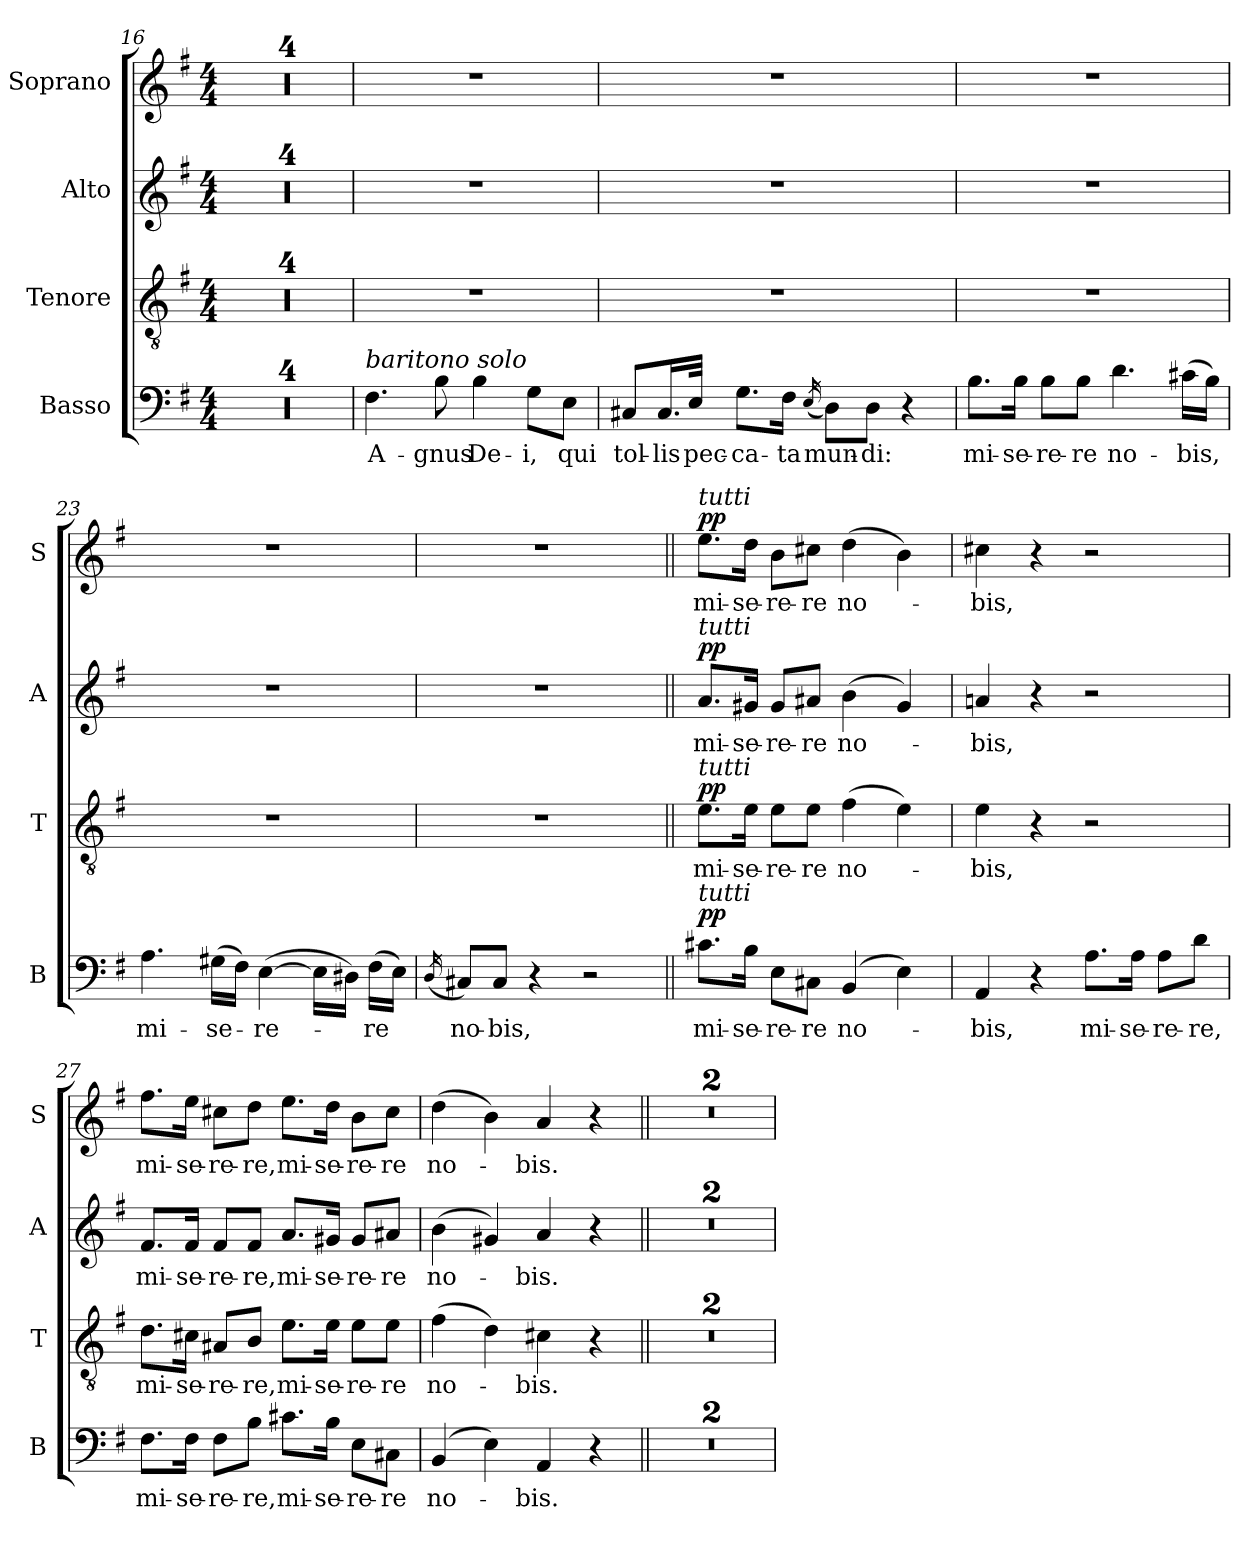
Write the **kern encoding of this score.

**kern	**text	**dynam	**kern	**text	**dynam	**kern	**text	**dynam	**kern	**text	**dynam
*part4	*part4	*part4	*part3	*part3	*part3	*part2	*part2	*part2	*part1	*part1	*part1
*staff4	*staff4	*staff4	*staff3	*staff3	*staff3	*staff2	*staff2	*staff2	*staff1	*staff1	*staff1
*I"Basso	*	*	*I"Tenore	*	*	*I"Alto	*	*	*I"Soprano	*	*
*I'B	*	*	*I'T	*	*	*I'A	*	*	*I'S	*	*
*clefF4	*	*	*clefGv2	*	*	*clefG2	*	*	*clefG2	*	*
*k[f#]	*	*	*k[f#]	*	*	*k[f#]	*	*	*k[f#]	*	*
*G:	*	*	*G:	*	*	*G:	*	*	*G:	*	*
*M4/4	*	*	*M4/4	*	*	*M4/4	*	*	*M4/4	*	*
=16	=16	=16	=16	=16	=16	=16	=16	=16	=16	=16	=16
1r	.	.	1r	.	.	1r	.	.	1r	.	.
=17	=17	=17	=17	=17	=17	=17	=17	=17	=17	=17	=17
1r	.	.	1r	.	.	1r	.	.	1r	.	.
=18	=18	=18	=18	=18	=18	=18	=18	=18	=18	=18	=18
1r	.	.	1r	.	.	1r	.	.	1r	.	.
=19	=19	=19	=19	=19	=19	=19	=19	=19	=19	=19	=19
1r	.	.	1r	.	.	1r	.	.	1r	.	.
=20	=20	=20	=20	=20	=20	=20	=20	=20	=20	=20	=20
!LO:TX:a:i:t=baritono solo	!	!	!	!	!	!	!	!	!	!	!
!	!LO:LY:b	!	!	!	!	!	!	!	!	!	!
4.F#\	A-	.	1r	.	.	1r	.	.	1r	.	.
!	!LO:LY:b	!	!	!	!	!	!	!	!	!	!
8B\	-gnus	.	.	.	.	.	.	.	.	.	.
!	!LO:LY:b	!	!	!	!	!	!	!	!	!	!
4B\	De-	.	.	.	.	.	.	.	.	.	.
!	!LO:LY:b	!	!	!	!	!	!	!	!	!	!
8G\L	-i,	.	.	.	.	.	.	.	.	.	.
!	!LO:LY:b	!	!	!	!	!	!	!	!	!	!
8E\J	qui	.	.	.	.	.	.	.	.	.	.
!!LO:LB:g=z
=21	=21	=21	=21	=21	=21	=21	=21	=21	=21	=21	=21
!	!LO:LY:b	!	!	!	!	!	!	!	!	!	!
8C#X/L	tol-	.	1r	.	.	1r	.	.	1r	.	.
!	!LO:LY:b	!	!	!	!	!	!	!	!	!	!
16.C#/L	-lis	.	.	.	.	.	.	.	.	.	.
!	!LO:LY:b	!	!	!	!	!	!	!	!	!	!
32E/JJk	pec-	.	.	.	.	.	.	.	.	.	.
!	!LO:LY:b	!	!	!	!	!	!	!	!	!	!
8.G\L	-ca-	.	.	.	.	.	.	.	.	.	.
!	!LO:LY:b	!	!	!	!	!	!	!	!	!	!
16F#\Jk	-ta	.	.	.	.	.	.	.	.	.	.
(<16qE/	.	.	.	.	.	.	.	.	.	.	.
!	!LO:LY:b	!	!	!	!	!	!	!	!	!	!
8D\L)	mun-	.	.	.	.	.	.	.	.	.	.
!	!LO:LY:b	!	!	!	!	!	!	!	!	!	!
8D\J	-di:	.	.	.	.	.	.	.	.	.	.
4r	.	.	.	.	.	.	.	.	.	.	.
=22	=22	=22	=22	=22	=22	=22	=22	=22	=22	=22	=22
!	!LO:LY:b	!	!	!	!	!	!	!	!	!	!
8.B\L	mi-	.	1r	.	.	1r	.	.	1r	.	.
!	!LO:LY:b	!	!	!	!	!	!	!	!	!	!
16B\Jk	-se-	.	.	.	.	.	.	.	.	.	.
!	!LO:LY:b	!	!	!	!	!	!	!	!	!	!
8B\L	-re-	.	.	.	.	.	.	.	.	.	.
!	!LO:LY:b	!	!	!	!	!	!	!	!	!	!
8B\J	-re	.	.	.	.	.	.	.	.	.	.
!	!LO:LY:b	!	!	!	!	!	!	!	!	!	!
4.d\	no-	.	.	.	.	.	.	.	.	.	.
!	!LO:LY:b	!	!	!	!	!	!	!	!	!	!
(>16c#X\LL	-bis,	.	.	.	.	.	.	.	.	.	.
16B\JJ)	.	.	.	.	.	.	.	.	.	.	.
=23	=23	=23	=23	=23	=23	=23	=23	=23	=23	=23	=23
!	!LO:LY:b	!	!	!	!	!	!	!	!	!	!
4.A\	mi-	.	1r	.	.	1r	.	.	1r	.	.
!	!LO:LY:b	!	!	!	!	!	!	!	!	!	!
(>16G#X\LL	-se-	.	.	.	.	.	.	.	.	.	.
16F#\JJ)	.	.	.	.	.	.	.	.	.	.	.
!	!LO:LY:b	!	!	!	!	!	!	!	!	!	!
(>[4E\	-re-	.	.	.	.	.	.	.	.	.	.
16E\LL]	.	.	.	.	.	.	.	.	.	.	.
16D#X\JJ)	.	.	.	.	.	.	.	.	.	.	.
!	!LO:LY:b	!	!	!	!	!	!	!	!	!	!
(>16F#\LL	-re	.	.	.	.	.	.	.	.	.	.
16E\JJ)	.	.	.	.	.	.	.	.	.	.	.
=24	=24	=24	=24	=24	=24	=24	=24	=24	=24	=24	=24
(<16qD/	.	.	.	.	.	.	.	.	.	.	.
!	!LO:LY:b	!	!	!	!	!	!	!	!	!	!
8C#X/L)	no-	.	1r	.	.	1r	.	.	1r	.	.
!	!LO:LY:b	!	!	!	!	!	!	!	!	!	!
8C#/J	-bis,	.	.	.	.	.	.	.	.	.	.
4r	.	.	.	.	.	.	.	.	.	.	.
2r	.	.	.	.	.	.	.	.	.	.	.
!!LO:LB:g=z
=25||	=25||	=25||	=25||	=25||	=25||	=25||	=25||	=25||	=25||	=25||	=25||
!	!	!	!	!	!	!	!	!	!LO:TX:a:i:t=tutti	!	!
!	!	!	!	!	!	!LO:TX:a:i:t=tutti	!	!	!	!	!
!	!	!	!LO:TX:a:i:t=tutti	!	!	!	!	!	!	!	!
!LO:TX:a:i:t=tutti	!	!	!	!	!	!	!	!	!	!	!
!	!LO:LY:b	!LO:DY:a	!	!LO:LY:b	!LO:DY:a	!	!LO:LY:b	!LO:DY:a	!	!LO:LY:b	!LO:DY:a
8.c#X\L	mi-	pp	8.e\L	mi-	pp	8.a/L	mi-	pp	8.ee\L	mi-	pp
!	!LO:LY:b	!	!	!LO:LY:b	!	!	!LO:LY:b	!	!	!LO:LY:b	!
16B\Jk	-se-	.	16e\Jk	-se-	.	16g#X/Jk	-se-	.	16dd\Jk	-se-	.
!	!LO:LY:b	!	!	!LO:LY:b	!	!	!LO:LY:b	!	!	!LO:LY:b	!
8E\L	-re-	.	8e\L	-re-	.	8g#/L	-re-	.	8b\L	-re-	.
!	!LO:LY:b	!	!	!LO:LY:b	!	!	!LO:LY:b	!	!	!LO:LY:b	!
8C#X\J	-re	.	8e\J	-re	.	8a#X/J	-re	.	8cc#X\J	-re	.
!	!LO:LY:b	!	!	!LO:LY:b	!	!	!LO:LY:b	!	!	!LO:LY:b	!
(>4BB/	no-	.	(>4f#\	no-	.	(>4b\	no-	.	(>4dd\	no-	.
4E\)	.	.	4e\)	.	.	4g#/)	.	.	4b\)	.	.
=26	=26	=26	=26	=26	=26	=26	=26	=26	=26	=26	=26
!	!LO:LY:b	!	!	!LO:LY:b	!	!	!LO:LY:b	!	!	!LO:LY:b	!
4AA/	-bis,	.	4e\	-bis,	.	4an/	-bis,	.	4cc#X\	-bis,	.
4r	.	.	4r	.	.	4r	.	.	4r	.	.
!	!LO:LY:b	!	!	!	!	!	!	!	!	!	!
8.A\L	mi-	.	2r	.	.	2r	.	.	2r	.	.
!	!LO:LY:b	!	!	!	!	!	!	!	!	!	!
16A\Jk	-se-	.	.	.	.	.	.	.	.	.	.
!	!LO:LY:b	!	!	!	!	!	!	!	!	!	!
8A\L	-re-	.	.	.	.	.	.	.	.	.	.
!	!LO:LY:b	!	!	!	!	!	!	!	!	!	!
8d\J	-re,	.	.	.	.	.	.	.	.	.	.
=27	=27	=27	=27	=27	=27	=27	=27	=27	=27	=27	=27
!	!LO:LY:b	!	!	!LO:LY:b	!	!	!LO:LY:b	!	!	!LO:LY:b	!
8.F#\L	mi-	.	8.d\L	mi-	.	8.f#/L	mi-	.	8.ff#\L	mi-	.
!	!LO:LY:b	!	!	!LO:LY:b	!	!	!LO:LY:b	!	!	!LO:LY:b	!
16F#\Jk	-se-	.	16c#X\Jk	-se-	.	16f#/Jk	-se-	.	16ee\Jk	-se-	.
!	!LO:LY:b	!	!	!LO:LY:b	!	!	!LO:LY:b	!	!	!LO:LY:b	!
8F#\L	-re-	.	8A#X/L	-re-	.	8f#/L	-re-	.	8cc#X\L	-re-	.
!	!LO:LY:b	!	!	!LO:LY:b	!	!	!LO:LY:b	!	!	!LO:LY:b	!
8B\J	-re,	.	8B/J	-re,	.	8f#/J	-re,	.	8dd\J	-re,	.
!	!LO:LY:b	!	!	!LO:LY:b	!	!	!LO:LY:b	!	!	!LO:LY:b	!
8.c#X\L	mi-	.	8.e\L	mi-	.	8.a/L	mi-	.	8.ee\L	mi-	.
!	!LO:LY:b	!	!	!LO:LY:b	!	!	!LO:LY:b	!	!	!LO:LY:b	!
16B\Jk	-se-	.	16e\Jk	-se-	.	16g#X/Jk	-se-	.	16dd\Jk	-se-	.
!	!LO:LY:b	!	!	!LO:LY:b	!	!	!LO:LY:b	!	!	!LO:LY:b	!
8E\L	-re-	.	8e\L	-re-	.	8g#/L	-re-	.	8b\L	-re-	.
!	!LO:LY:b	!	!	!LO:LY:b	!	!	!LO:LY:b	!	!	!LO:LY:b	!
8C#X\J	-re	.	8e\J	-re	.	8a#X/J	-re	.	8cc#\J	-re	.
=28	=28	=28	=28	=28	=28	=28	=28	=28	=28	=28	=28
!	!LO:LY:b	!	!	!LO:LY:b	!	!	!LO:LY:b	!	!	!LO:LY:b	!
(>4BB/	no-	.	(>4f#\	no-	.	(>4b\	no-	.	(>4dd\	no-	.
4E\)	.	.	4d\)	.	.	4g#X/)	.	.	4b\)	.	.
!	!LO:LY:b	!	!	!LO:LY:b	!	!	!LO:LY:b	!	!	!LO:LY:b	!
4AA/	-bis.	.	4c#X\	-bis.	.	4a/	-bis.	.	4a/	-bis.	.
4r	.	.	4r	.	.	4r	.	.	4r	.	.
=29||	=29||	=29||	=29||	=29||	=29||	=29||	=29||	=29||	=29||	=29||	=29||
1r	.	.	1r	.	.	1r	.	.	1r	.	.
=30	=30	=30	=30	=30	=30	=30	=30	=30	=30	=30	=30
1r	.	.	1r	.	.	1r	.	.	1r	.	.
=	=	=	=	=	=	=	=	=	=	=	=
*-	*-	*-	*-	*-	*-	*-	*-	*-	*-	*-	*-
